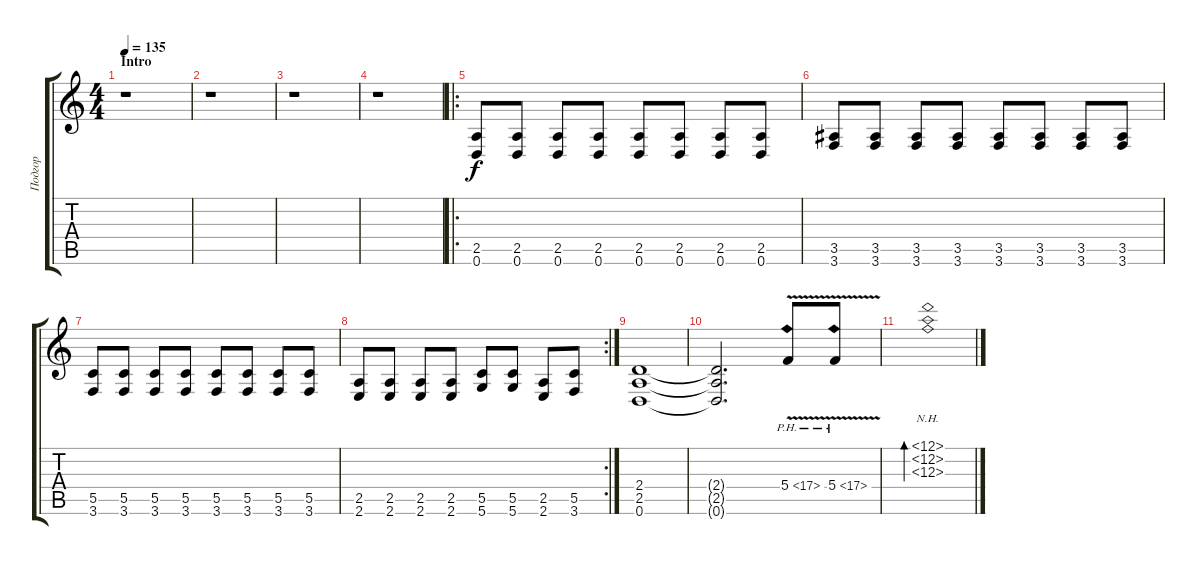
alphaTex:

\track ("Подгор" "Подгор") {instrument distortionguitar}
\staff {score tabs}
\tuning (D4 A3 F3 C3 G2 D2) {hide}
\ts (4 4)
\section ("" "Intro")
\tempo 135
\clef g2
\ks c
r.1{dy f instrument distortionguitar} |
r.1 |
r.1 |
r.1 |
\ro
(2.5 0.6).8 (2.5 0.6).8 (2.5 0.6).8 (2.5 0.6).8 (2.5 0.6).8 (2.5 0.6).8 (2.5 0.6).8 (2.5 0.6).8 |
(3.5 3.6).8 (3.5 3.6).8 (3.5 3.6).8 (3.5 3.6).8 (3.5 3.6).8 (3.5 3.6).8 (3.5 3.6).8 (3.5 3.6).8 |
(5.5 3.6).8 (5.5 3.6).8 (5.5 3.6).8 (5.5 3.6).8 (5.5 3.6).8 (5.5 3.6).8 (5.5 3.6).8 (5.5 3.6).8 |
\rc 2
(2.5 2.6).8 (2.5 2.6).8 (2.5 2.6).8 (2.5 2.6).8 (5.5 5.6).8 (5.5 5.6).8 (2.5 2.6).8 (5.5 3.6).8 |
(2.4 2.5 0.6).1 |
(2.4{t} 2.5{t} 0.6{t}).2{d} 5.4{ph 12 v}.8 5.4{ph 12 v}.8 |
(12.1{nh} 12.2{nh} 12.3{nh}).1{bd 480 volume 13 instrument acousticguitarsteel}
